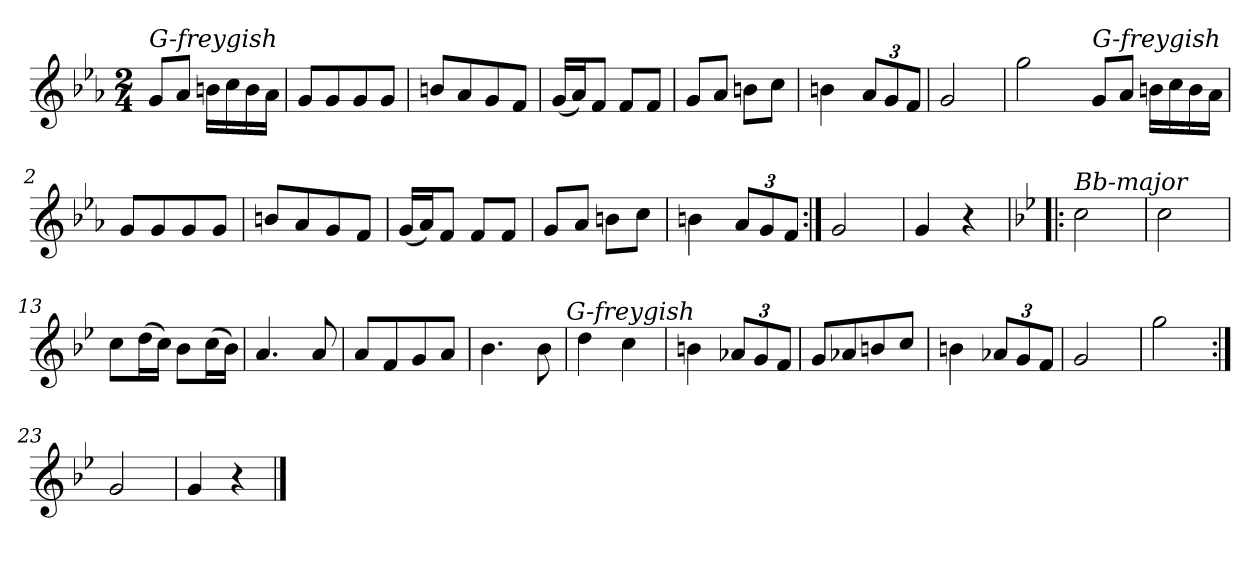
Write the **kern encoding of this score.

**kern
*part1
*staff1
*clefG2
*k[b-e-a-]
*M2/4
=1
!LO:TX:a:i:t=G-freygish
8gL
8a-J
16bnLL
16cc
16b
16a-JJ
=2
8gL
8g
8g
8gJ
=3
8bnL
8a-
8g
8fJ
=4
(16gLL
16a-J)
8fJ
8fL
8fJ
=5
8gL
8a-J
8bnL
8ccJ
=6
4bn
12a-L
12g
12fJ
=7
2g
=8
2gg
=1-
!LO:TX:a:i:t=G-freygish
8gL
8a-J
16bnLL
16cc
16b
16a-JJ
=2
8gL
8g
8g
8gJ
=3
8bnL
8a-
8g
8fJ
=4
(16gLL
16a-J)
8fJ
8fL
8fJ
=5
8gL
8a-J
8bnL
8ccJ
=6
4bn
12a-L
12g
12fJ
=9:|!
2g
=10
4g
4r
=11!|:
*k[b-e-]
!LO:TX:a:i:t=Bb-major
2cc
=12
2cc
=13
8ccL
(16ddL
16ccJJ)
8b-L
(16ccL
16b-JJ)
=14
4.a
8a
=15
8aL
8f
8g
8aJ
=16
4.b-
8b-
!LO:TX:a:i:t=G-freygish
=17
4dd
4cc
=18
4bn
12a-XL
12g
12fJ
=19
8gL
8a-X
8bn
8ccJ
=20
4bn
12a-XL
12g
12fJ
=21
2g
=22
2gg
=23:|!
2g
=24
4g
4r
==
*-
